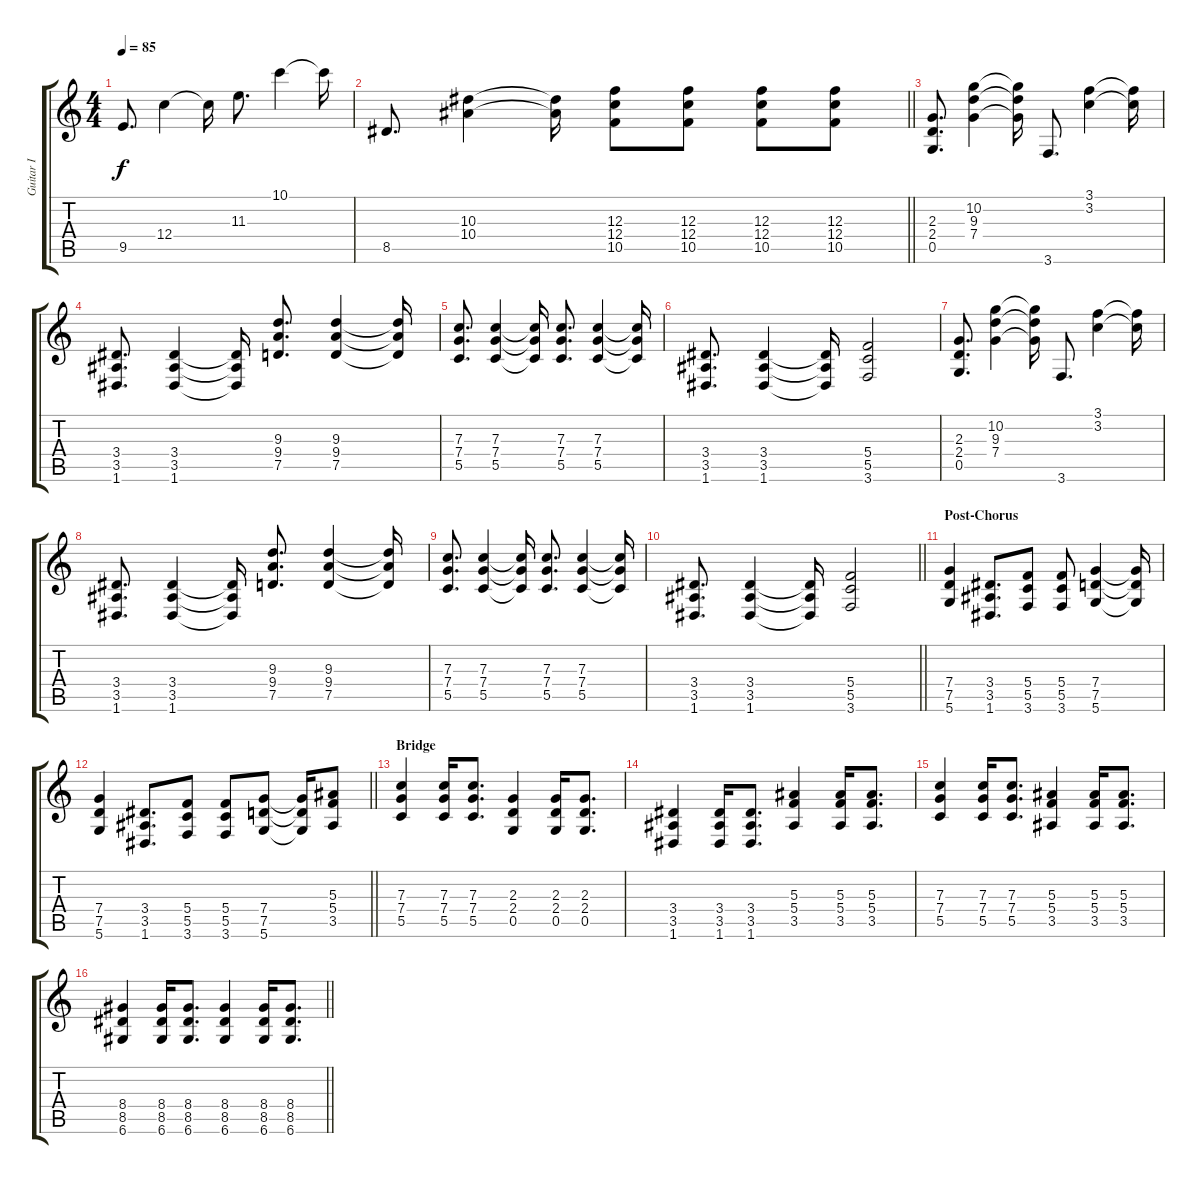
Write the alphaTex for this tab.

\track ("Guitar I" "Guitar I") {instrument distortionguitar}
\staff {score tabs}
\tuning (D4 A3 F3 C3 G2 D2) {hide}
\ts (4 4)
\tempo 85
\clef g2
\ks c
9.5.8{d dy f} 12.4.4 12.4{t}.16 11.3.8{d} 10.1.4 10.1{t}.16 |
\barLineRight lightlight
8.5.8{d} (10.3 10.4).4 (10.3{t} 10.4{t}).16 (12.3 12.4 10.5).8 (12.3 12.4 10.5).8 (12.3 12.4 10.5).8 (12.3 12.4 10.5).8 |
(2.3 2.4 0.5).8{d} (10.2 9.3 7.4).4 (10.2{t} 9.3{t} 7.4{t}).16 3.6.8{d} (3.1 3.2).4 (3.1{t} 3.2{t}).16 |
(3.4 3.5 1.6).8{d} (3.4 3.5 1.6).4 (3.4{t} 3.5{t} 1.6{t}).16 (9.3 9.4 7.5).8{d} (9.3 9.4 7.5).4 (9.3{t} 9.4{t} 7.5{t}).16 |
(7.3 7.4 5.5).8{d} (7.3 7.4 5.5).4 (7.3{t} 7.4{t} 5.5{t}).16 (7.3 7.4 5.5).8{d} (7.3 7.4 5.5).4 (7.3{t} 7.4{t} 5.5{t}).16 |
(3.4 3.5 1.6).8{d} (3.4 3.5 1.6).4 (3.4{t} 3.5{t} 1.6{t}).16 (5.4 5.5 3.6).2 |
(2.3 2.4 0.5).8{d} (10.2 9.3 7.4).4 (10.2{t} 9.3{t} 7.4{t}).16 3.6.8{d} (3.1 3.2).4 (3.1{t} 3.2{t}).16 |
(3.4 3.5 1.6).8{d} (3.4 3.5 1.6).4 (3.4{t} 3.5{t} 1.6{t}).16 (9.3 9.4 7.5).8{d} (9.3 9.4 7.5).4 (9.3{t} 9.4{t} 7.5{t}).16 |
(7.3 7.4 5.5).8{d} (7.3 7.4 5.5).4 (7.3{t} 7.4{t} 5.5{t}).16 (7.3 7.4 5.5).8{d} (7.3 7.4 5.5).4 (7.3{t} 7.4{t} 5.5{t}).16 |
\barLineRight lightlight
(3.4 3.5 1.6).8{d} (3.4 3.5 1.6).4 (3.4{t} 3.5{t} 1.6{t}).16 (5.4 5.5 3.6).2 |
\section ("" "Post-Chorus")
(7.4 7.5 5.6).4 (3.4 3.5 1.6).8{d} (5.4 5.5 3.6).8 (5.4 5.5 3.6).8 (7.4 7.5 5.6).4 (7.4{t} 7.5{t} 5.6{t}).16 |
\barLineRight lightlight
(7.4 7.5 5.6).4 (3.4 3.5 1.6).8{d} (5.4 5.5 3.6).8 (5.4 5.5 3.6).8 (7.4 7.5 5.6).8 (7.4{t} 7.5{t} 5.6{t}).16 (5.3 5.4 3.5).8 |
\section ("" "Bridge")
(7.3 7.4 5.5).4 (7.3 7.4 5.5).16 (7.3 7.4 5.5).8{d} (2.3 2.4 0.5).4 (2.3 2.4 0.5).16 (2.3 2.4 0.5).8{d} |
(3.4 3.5 1.6).4 (3.4 3.5 1.6).16 (3.4 3.5 1.6).8{d} (5.3 5.4 3.5).4 (5.3 5.4 3.5).16 (5.3 5.4 3.5).8{d} |
(7.3 7.4 5.5).4 (7.3 7.4 5.5).16 (7.3 7.4 5.5).8{d} (5.3 5.4 3.5).4 (5.3 5.4 3.5).16 (5.3 5.4 3.5).8{d} |
\barLineRight lightlight
(8.4 8.5 6.6).4 (8.4 8.5 6.6).16 (8.4 8.5 6.6).8{d} (8.4 8.5 6.6).4 (8.4 8.5 6.6).16 (8.4 8.5 6.6).8{d}
